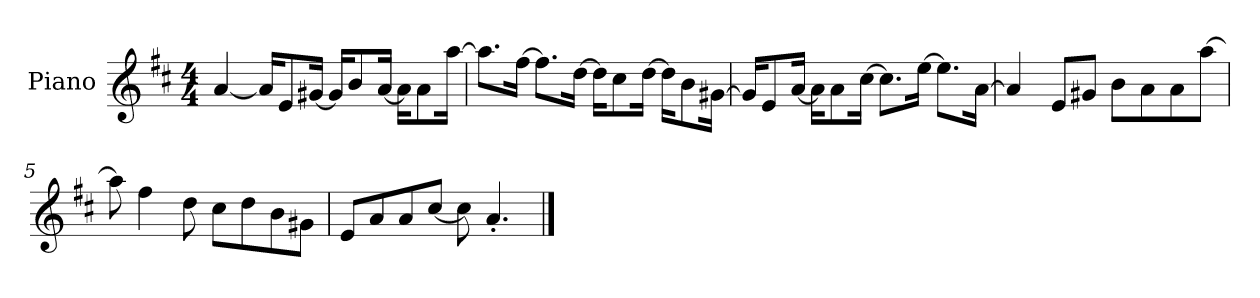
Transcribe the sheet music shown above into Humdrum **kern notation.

**kern
*part1
*staff1
*I"Piano
*I'P-no
*clefG2
*k[f#c#]
*M4/4
*MM90
=1
[4a/
16a/KL]
8e/
[16g#X/Jk
16g#/KL]
8b/
[16a/Jk
16a\KL]
8a\
[16aa\Jk
=2
8.aa\L]
[16ff#\Jk
8.ff#\L]
[16dd\Jk
16dd\KL]
8cc#\
[16dd\Jk
16dd\KL]
8b\
[16g#X\Jk
=3
16g#/KL]
8e/
[16a/Jk
16a\KL]
8a\
[16cc#\Jk
8.cc#\L]
[16ee\Jk
8.ee\L]
[16a\Jk
!!LO:LB:g=z
=4
4a/]
8e/L
8g#X/J
8b\L
8a\
8a\
[8aa\J
=5
8aa\]
4ff#\
8dd\
8cc#\L
8dd\
8b\
8g#X\J
=6
8e/L
8a/
8a/
[8cc#/J
8cc#\]
4.a'/
==
*-
